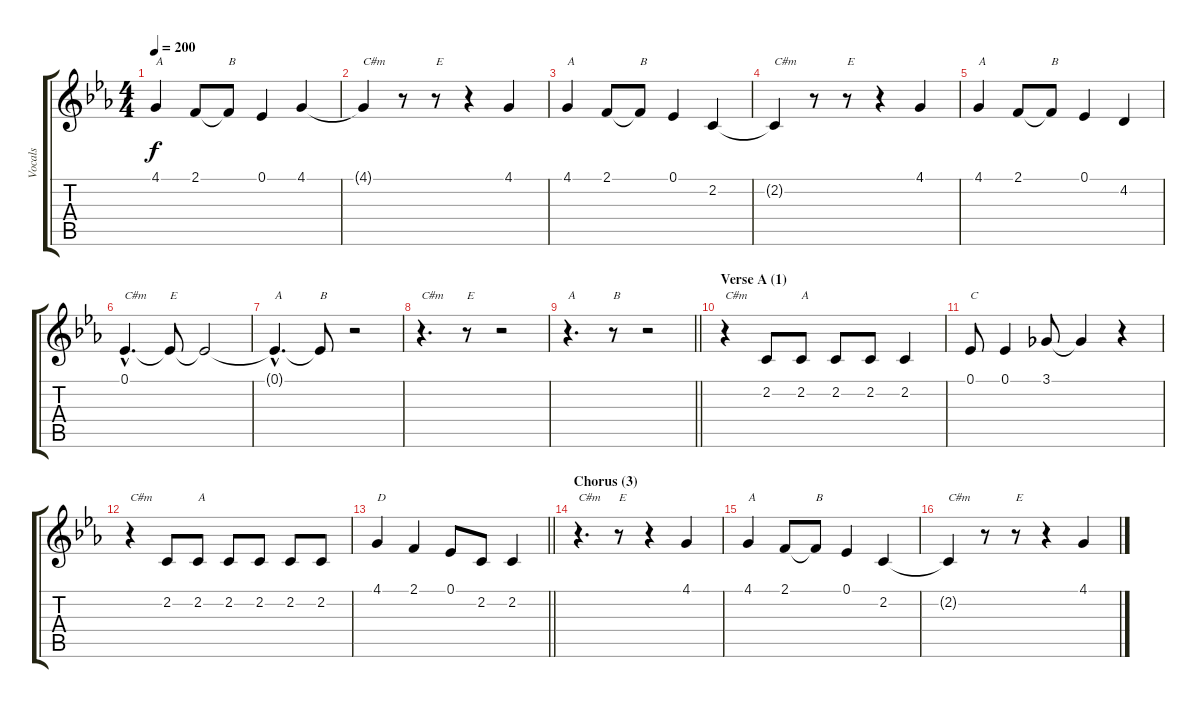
\track ("Vocals" "Vocals") {instrument sopranosax}
\staff {score tabs}
\tuning (Eb4 Bb3 Gb3 Db3 Ab2 Eb2) {hide}
\ts (4 4)
\tempo 200
\clef g2
\ks cminor
4.1.4{txt "A" dy f} 2.1.8 2.1{t}.8{txt "B"} 0.1.4 4.1.4 |
4.1{t}.4{txt "C#m"} r.8 r.8{txt "E"} r.4 4.1.4 |
4.1.4{txt "A"} 2.1.8 2.1{t}.8{txt "B"} 0.1.4 2.2.4 |
2.2{t}.4{txt "C#m"} r.8 r.8{txt "E"} r.4 4.1.4 |
4.1.4{txt "A"} 2.1.8 2.1{t}.8{txt "B"} 0.1.4 4.2.4 |
0.1{hac}.4{d txt "C#m"} 0.1{t}.8{txt "E"} 0.1{t}.2 |
0.1{hac t}.4{d txt "A"} 0.1{t}.8{txt "B"} r.2 |
r.4{d txt "C#m"} r.8{txt "E"} r.2 |
\barLineRight lightlight
r.4{d txt "A"} r.8{txt "B"} r.2 |
\section ("" "Verse A (1)")
r.4{txt "C#m"} 2.2.8 2.2.8{txt "A"} 2.2.8 2.2.8 2.2.4 |
0.1.8{txt "C"} 0.1.4 3.1.8 3.1{t}.4 r.4 |
r.4{txt "C#m"} 2.2.8 2.2.8{txt "A"} 2.2.8 2.2.8 2.2.8 2.2.8 |
\barLineRight lightlight
4.1.4{txt "D"} 2.1.4 0.1.8 2.2.8 2.2.4 |
\section ("" "Chorus (3)")
r.4{d txt "C#m"} r.8{txt "E"} r.4 4.1.4 |
4.1.4{txt "A"} 2.1.8 2.1{t}.8{txt "B"} 0.1.4 2.2.4 |
2.2{t}.4{txt "C#m"} r.8 r.8{txt "E"} r.4 4.1.4
